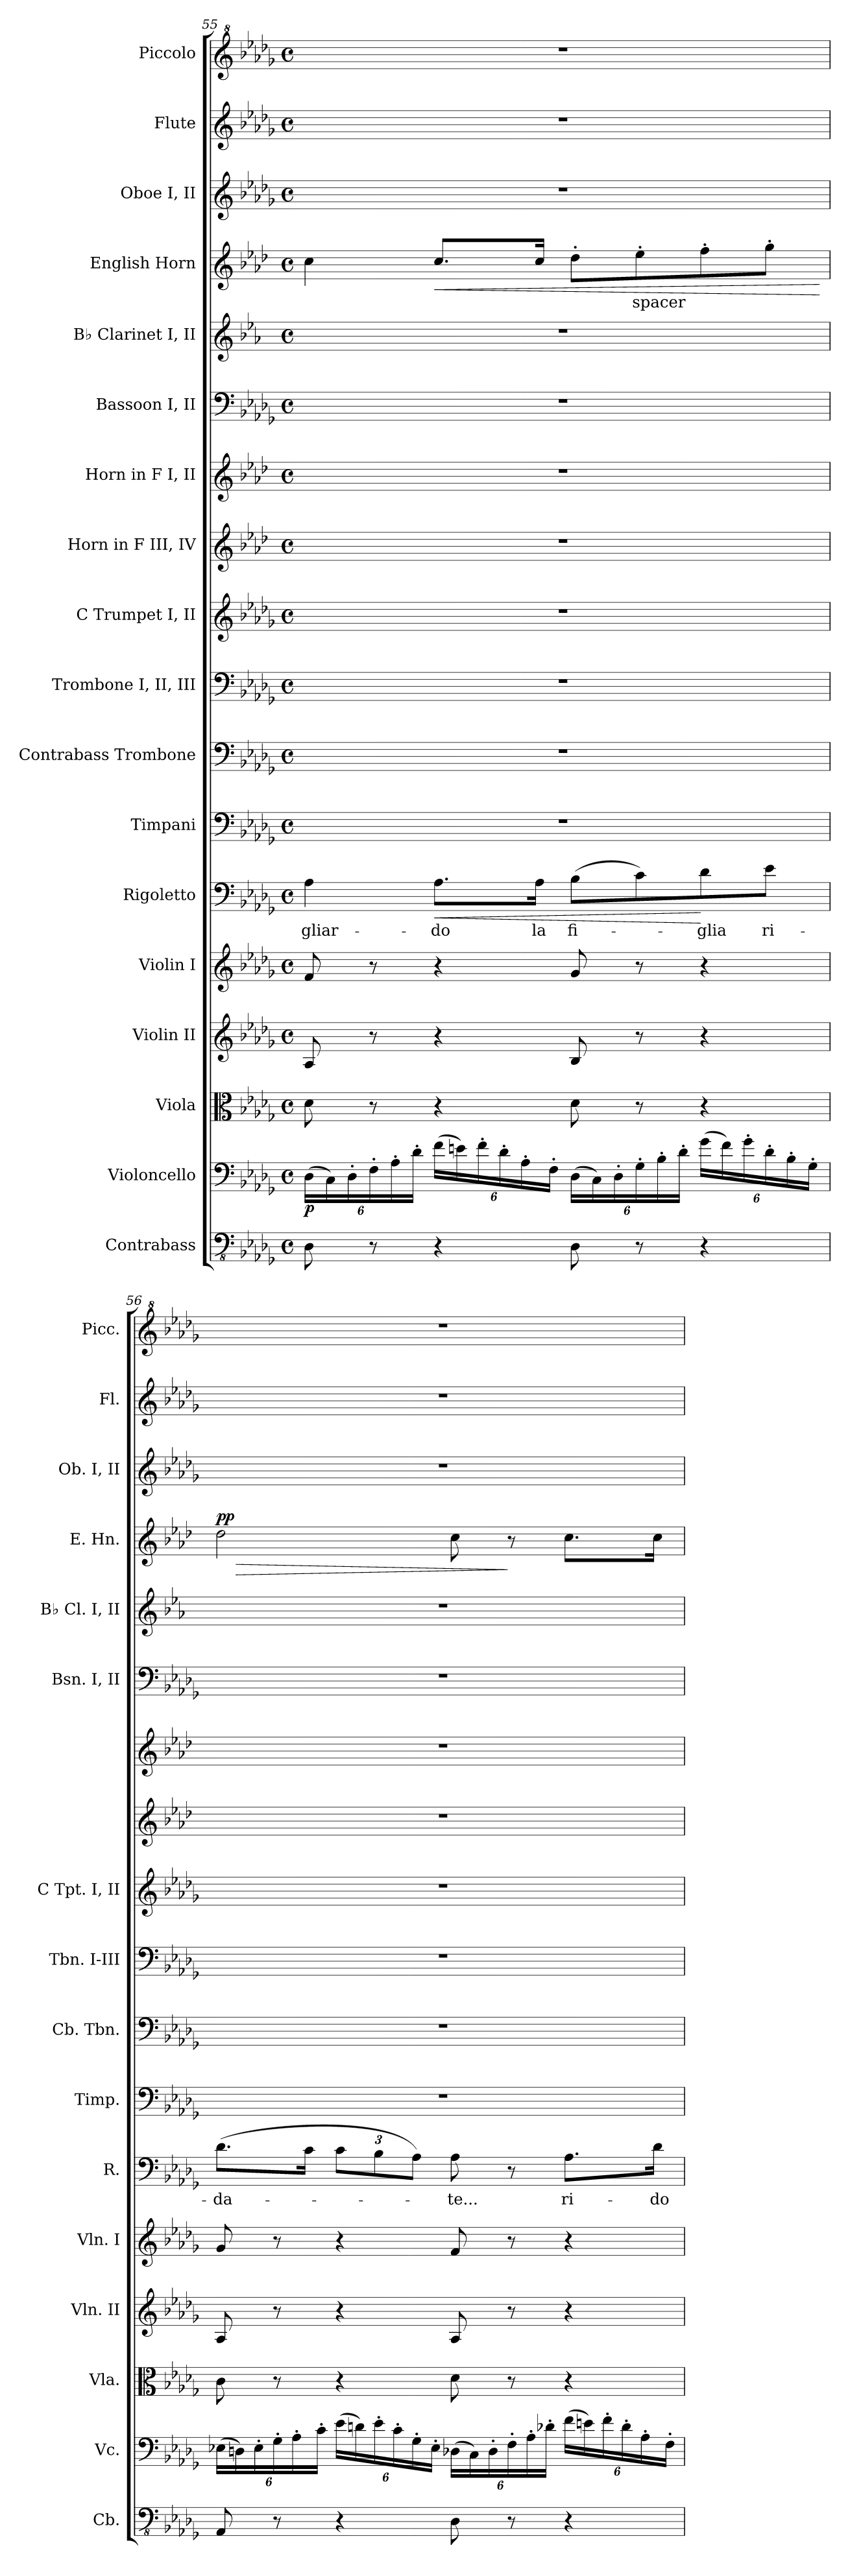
**kern	**kern	**dynam	**kern	**kern	**kern	**kern	**text	**dynam	**kern	**kern	**kern	**kern	**kern	**kern	**kern	**kern	**kern	**text	**dynam	**kern	**kern	**kern
*part18	*part17	*part17	*part16	*part15	*part14	*part13	*part13	*part13	*part12	*part11	*part10	*part9	*part8	*part7	*part6	*part5	*part4	*part4	*part4	*part3	*part2	*part1
*staff18	*staff17	*staff17	*staff16	*staff15	*staff14	*staff13	*staff13	*staff13	*staff12	*staff11	*staff10	*staff9	*staff8	*staff7	*staff6	*staff5	*staff4	*staff4	*staff4	*staff3	*staff2	*staff1
*I"Contrabass	*I"Violoncello	*	*I"Viola	*I"Violin II	*I"Violin I	*I"Rigoletto	*	*	*I"Timpani	*I"Contrabass  Trombone	*I"Trombone I, II, III	*I"C Trumpet I, II	*I"Horn in F III, IV	*I"Horn in F I, II	*I"Bassoon I, II	*I"B♭ Clarinet I, II	*I"English Horn	*	*	*I"Oboe I, II	*I"Flute	*I"Piccolo
*I'Cb.	*I'Vc.	*	*I'Vla.	*I'Vln. II	*I'Vln. I	*I'R.	*	*	*I'Timp.	*I'Cb.  Tbn.	*I'Tbn. I-III	*I'C Tpt. I, II	*	*	*I'Bsn. I, II	*I'B♭ Cl. I, II	*I'E. Hn.	*	*	*I'Ob. I, II	*I'Fl.	*I'Picc.
!!LO:LB:g=z
*clefFv4	*clefF4	*	*clefC3	*clefG2	*clefG2	*clefF4	*	*	*clefF4	*clefF4	*clefF4	*clefG2	*clefG2	*clefG2	*clefF4	*clefG2	*clefG2	*	*	*clefG2	*clefG2	*clefG^2
*	*	*	*	*	*	*	*	*	*	*	*	*	*ITrd4c7	*ITrd4c7	*	*ITrd1c2	*ITrd4c7	*	*	*	*	*ITrd-7c-12
*k[b-e-a-d-g-]	*k[b-e-a-d-g-]	*	*k[b-e-a-d-g-]	*k[b-e-a-d-g-]	*k[b-e-a-d-g-]	*k[b-e-a-d-g-]	*	*	*k[b-e-a-d-g-]	*k[b-e-a-d-g-]	*k[b-e-a-d-g-]	*k[b-e-a-d-g-]	*k[b-e-a-d-g-]	*k[b-e-a-d-g-]	*k[b-e-a-d-g-]	*k[b-e-a-d-g-]	*k[b-e-a-d-g-]	*	*	*k[b-e-a-d-g-]	*k[b-e-a-d-g-]	*k[b-e-a-d-g-]
*M4/4	*M4/4	*	*M4/4	*M4/4	*M4/4	*M4/4	*	*	*M4/4	*M4/4	*M4/4	*M4/4	*M4/4	*M4/4	*M4/4	*M4/4	*M4/4	*	*	*M4/4	*M4/4	*M4/4
*met(c)	*met(c)	*	*met(c)	*met(c)	*met(c)	*met(c)	*	*	*met(c)	*met(c)	*met(c)	*met(c)	*met(c)	*met(c)	*met(c)	*met(c)	*met(c)	*	*	*met(c)	*met(c)	*met(c)
*	*Xbrackettup	*	*	*	*	*	*	*	*	*	*	*	*	*	*	*	*	*	*	*	*	*
=55	=55	=55	=55	=55	=55	=55	=55	=55	=55	=55	=55	=55	=55	=55	=55	=55	=55	=55	=55	=55	=55	=55
!	!	!LO:DY:b	!	!	!	!	!	!	!	!	!	!	!	!	!	!	!	!	!	!	!	!
8DD-\	(24D-\LL	p	8d-\	8A-/	8f/	4A-\	-gliar-	.	1r	1r	1r	1r	1r	1r	1r	1r	4f\	.	.	1r	1r	1r
.	24C\)	.	.	.	.	.	.	.	.	.	.	.	.	.	.	.	.	.	.	.	.	.
.	24D-'\	.	.	.	.	.	.	.	.	.	.	.	.	.	.	.	.	.	.	.	.	.
8r	24F'\	.	8r	8r	8r	.	.	.	.	.	.	.	.	.	.	.	.	.	.	.	.	.
.	24A-'\	.	.	.	.	.	.	.	.	.	.	.	.	.	.	.	.	.	.	.	.	.
.	24d-'\JJ	.	.	.	.	.	.	.	.	.	.	.	.	.	.	.	.	.	.	.	.	.
!	!	!	!	!	!	!	!	!LO:HP:b	!	!	!	!	!	!	!	!	!	!	!LO:HP:b	!	!	!
4r	(24f\LL	.	4r	4r	4r	8.A-\L	-do	<	.	.	.	.	.	.	.	.	8.f/L	.	<	.	.	.
.	24en\)	.	.	.	.	.	.	.	.	.	.	.	.	.	.	.	.	.	.	.	.	.
.	24f'\	.	.	.	.	.	.	.	.	.	.	.	.	.	.	.	.	.	.	.	.	.
.	24d-'\	.	.	.	.	.	.	.	.	.	.	.	.	.	.	.	.	.	.	.	.	.
.	24A-'\	.	.	.	.	.	.	.	.	.	.	.	.	.	.	.	.	.	.	.	.	.
.	.	.	.	.	.	16A-\Jk	la	.	.	.	.	.	.	.	.	.	16f/Jk	.	.	.	.	.
.	24F'\JJ	.	.	.	.	.	.	.	.	.	.	.	.	.	.	.	.	.	.	.	.	.
8DD-\	(24D-\LL	.	8d-\	8B-/	8g-/	(8B-\L	fi-	.	.	.	.	.	.	.	.	.	8g-'\L	.	.	.	.	.
.	24C\)	.	.	.	.	.	.	.	.	.	.	.	.	.	.	.	.	.	.	.	.	.
.	24D-'\	.	.	.	.	.	.	.	.	.	.	.	.	.	.	.	.	.	.	.	.	.
8r	24G-'\	.	8r	8r	8r	8c\)	.	.	.	.	.	.	.	.	.	.	8a-'\	spacer	.	.	.	.
.	24B-'\	.	.	.	.	.	.	.	.	.	.	.	.	.	.	.	.	.	.	.	.	.
.	24d-'\JJ	.	.	.	.	.	.	.	.	.	.	.	.	.	.	.	.	.	.	.	.	.
4r	(24g-\LL	.	4r	4r	4r	8d-\	-glia	[	.	.	.	.	.	.	.	.	8b-'\	.	.	.	.	.
.	24f\)	.	.	.	.	.	.	.	.	.	.	.	.	.	.	.	.	.	.	.	.	.
.	24g-'\	.	.	.	.	.	.	.	.	.	.	.	.	.	.	.	.	.	.	.	.	.
.	24d-'\	.	.	.	.	8e-\J	ri-	.	.	.	.	.	.	.	.	.	8cc'\J	.	.	.	.	.
.	24B-'\	.	.	.	.	.	.	.	.	.	.	.	.	.	.	.	.	.	.	.	.	.
.	24G-'\JJ	.	.	.	.	.	.	.	.	.	.	.	.	.	.	.	.	.	.	.	.	.
.	.	.	.	.	.	.	.	.	.	.	.	.	.	.	.	.	.	.	[	.	.	.
=56	=56	=56	=56	=56	=56	=56	=56	=56	=56	=56	=56	=56	=56	=56	=56	=56	=56	=56	=56	=56	=56	=56
!	!	!	!	!	!	!	!	!	!	!	!	!	!	!	!	!	!	!	!LO:HP:b	!	!	!
!	!	!	!	!	!	!	!	!	!	!	!	!	!	!	!	!	!	!	!LO:DY:n=1:b	!	!	!
8AAA-/	(24E-X\LL	.	8c\	8A-/	8g-/	(8.d-\L	-da-	.	1r	1r	1r	1r	1r	1r	1r	1r	2g-\	.	> pp	1r	1r	1r
.	24Dn\)	.	.	.	.	.	.	.	.	.	.	.	.	.	.	.	.	.	.	.	.	.
.	24E-'\	.	.	.	.	.	.	.	.	.	.	.	.	.	.	.	.	.	.	.	.	.
8r	24G-'\	.	8r	8r	8r	.	.	.	.	.	.	.	.	.	.	.	.	.	.	.	.	.
.	24A-'\	.	.	.	.	.	.	.	.	.	.	.	.	.	.	.	.	.	.	.	.	.
.	.	.	.	.	.	16c\Jk	.	.	.	.	.	.	.	.	.	.	.	.	.	.	.	.
.	24c'\JJ	.	.	.	.	.	.	.	.	.	.	.	.	.	.	.	.	.	.	.	.	.
*	*	*	*	*	*	*Xbrackettup	*	*	*	*	*	*	*	*	*	*	*	*	*	*	*	*
4r	(24e-\LL	.	4r	4r	4r	12c\L	.	.	.	.	.	.	.	.	.	.	.	.	.	.	.	.
.	24dn\)	.	.	.	.	.	.	.	.	.	.	.	.	.	.	.	.	.	.	.	.	.
.	24e-'\	.	.	.	.	12B-\	.	.	.	.	.	.	.	.	.	.	.	.	.	.	.	.
.	24c'\	.	.	.	.	.	.	.	.	.	.	.	.	.	.	.	.	.	.	.	.	.
.	24G-'\	.	.	.	.	12A-\J)	.	.	.	.	.	.	.	.	.	.	.	.	.	.	.	.
.	24E-'\JJ	.	.	.	.	.	.	.	.	.	.	.	.	.	.	.	.	.	.	.	.	.
8DD-\	(24D-X\LL	.	8d-\	8A-/	8f/	8A-\	-te...	.	.	.	.	.	.	.	.	.	8f\	.	.	.	.	.
.	24C\)	.	.	.	.	.	.	.	.	.	.	.	.	.	.	.	.	.	.	.	.	.
.	24D-'\	.	.	.	.	.	.	.	.	.	.	.	.	.	.	.	.	.	.	.	.	.
8r	24F'\	.	8r	8r	8r	8r	.	.	.	.	.	.	.	.	.	.	8r	.	]	.	.	.
.	24A-'\	.	.	.	.	.	.	.	.	.	.	.	.	.	.	.	.	.	.	.	.	.
.	24d-X'\JJ	.	.	.	.	.	.	.	.	.	.	.	.	.	.	.	.	.	.	.	.	.
4r	(24f\LL	.	4r	4r	4r	8.A-\L	ri-	.	.	.	.	.	.	.	.	.	8.f\L	.	.	.	.	.
.	24en\)	.	.	.	.	.	.	.	.	.	.	.	.	.	.	.	.	.	.	.	.	.
.	24f'\	.	.	.	.	.	.	.	.	.	.	.	.	.	.	.	.	.	.	.	.	.
.	24d-'\	.	.	.	.	.	.	.	.	.	.	.	.	.	.	.	.	.	.	.	.	.
.	24A-'\	.	.	.	.	.	.	.	.	.	.	.	.	.	.	.	.	.	.	.	.	.
.	.	.	.	.	.	16d-\Jk	-do-	.	.	.	.	.	.	.	.	.	16f\Jk	.	.	.	.	.
.	24F'\JJ	.	.	.	.	.	.	.	.	.	.	.	.	.	.	.	.	.	.	.	.	.
=	=	=	=	=	=	=	=	=	=	=	=	=	=	=	=	=	=	=	=	=	=	=
*-	*-	*-	*-	*-	*-	*-	*-	*-	*-	*-	*-	*-	*-	*-	*-	*-	*-	*-	*-	*-	*-	*-
